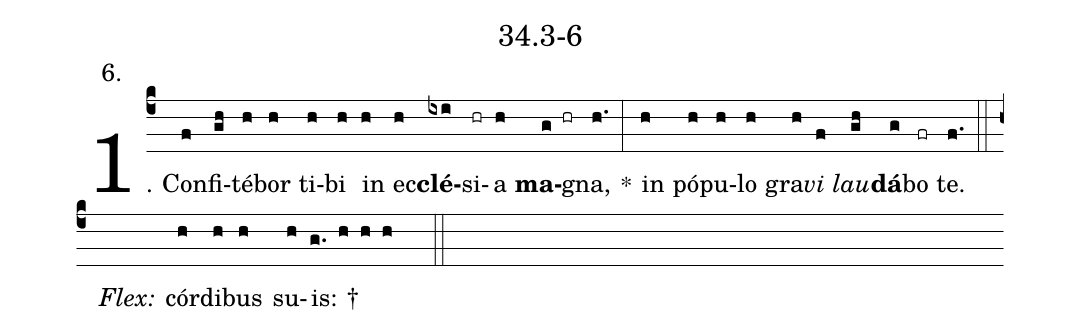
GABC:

name: 34.3-6;
annotation: 6.;
%%
(c4)1. Con(f)fi(gh)té(h)bor(h) ti(h)bi(h) in(h) ec(h)<b>clé</b>(ixi)si(hr)a(h) <b>ma</b>(g hr)gna,(h.) *(:) in(h) pó(h)pu(h)lo(h) gra(h)<i>vi</i>(f) <i>lau</i>(gh)<b>dá</b>(g)bo(fr) te.(f.) (::)
<i>Flex:</i>()  cór(h)di(h)bus(h) su(h)is: †(g. h h h  ::)

%E(h) u(h) o(f) u(gh) a(g) e.(f.) (::)
